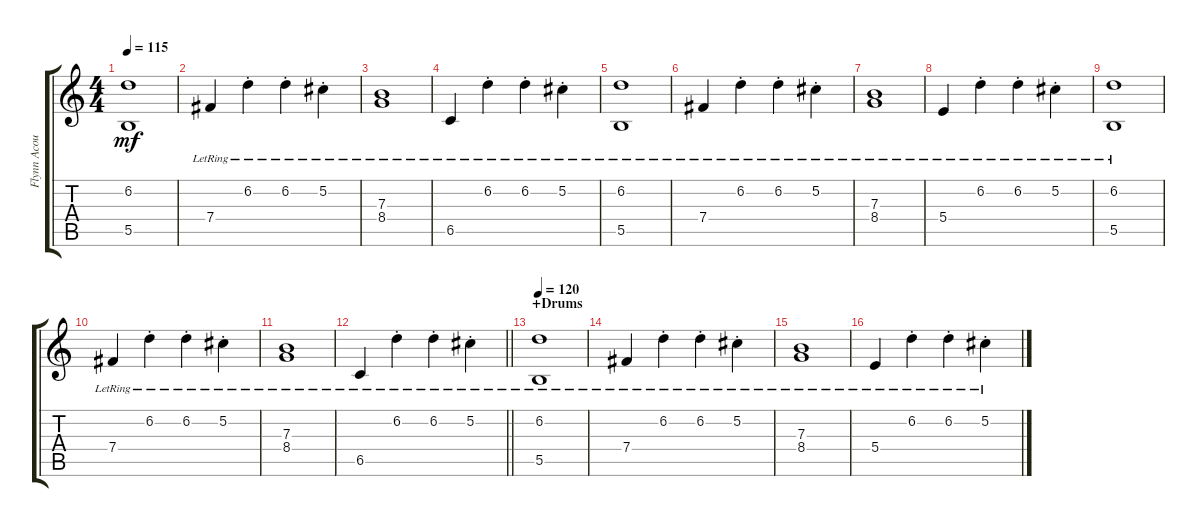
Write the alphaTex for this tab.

\track ("Flynn Acoustic" "Flynn Acou") {instrument acousticguitarsteel}
\staff {score tabs}
\tuning (Db4 Ab3 E3 B2 Gb2 B1) {hide}
\ts (4 4)
\tempo 115
\clef g2
\ks c
(6.2 5.5).1{dy mf} |
7.4{lr}.4 6.2{st lr}.4 6.2{st lr}.4 5.2{st lr}.4 |
(7.3{lr} 8.4{lr}).1 |
6.5{lr}.4 6.2{st lr}.4 6.2{st lr}.4 5.2{st lr}.4 |
(6.2{lr} 5.5{lr}).1 |
7.4{lr}.4 6.2{st lr}.4 6.2{st lr}.4 5.2{st lr}.4 |
(7.3{lr} 8.4{lr}).1 |
5.4{lr}.4 6.2{st lr}.4 6.2{st lr}.4 5.2{st lr}.4 |
(6.2{lr} 5.5{lr}).1 |
7.4{lr}.4 6.2{st lr}.4 6.2{st lr}.4 5.2{st lr}.4 |
(7.3{lr} 8.4{lr}).1 |
\barLineRight lightlight
6.5{lr}.4 6.2{st lr}.4 6.2{st lr}.4 5.2{st lr}.4 |
\section ("" "+Drums")
\tempo 120
(6.2{lr} 5.5{lr}).1 |
7.4{lr}.4 6.2{st lr}.4 6.2{st lr}.4 5.2{st lr}.4 |
(7.3{lr} 8.4{lr}).1 |
5.4{lr}.4 6.2{st lr}.4 6.2{st lr}.4 5.2{st lr}.4
